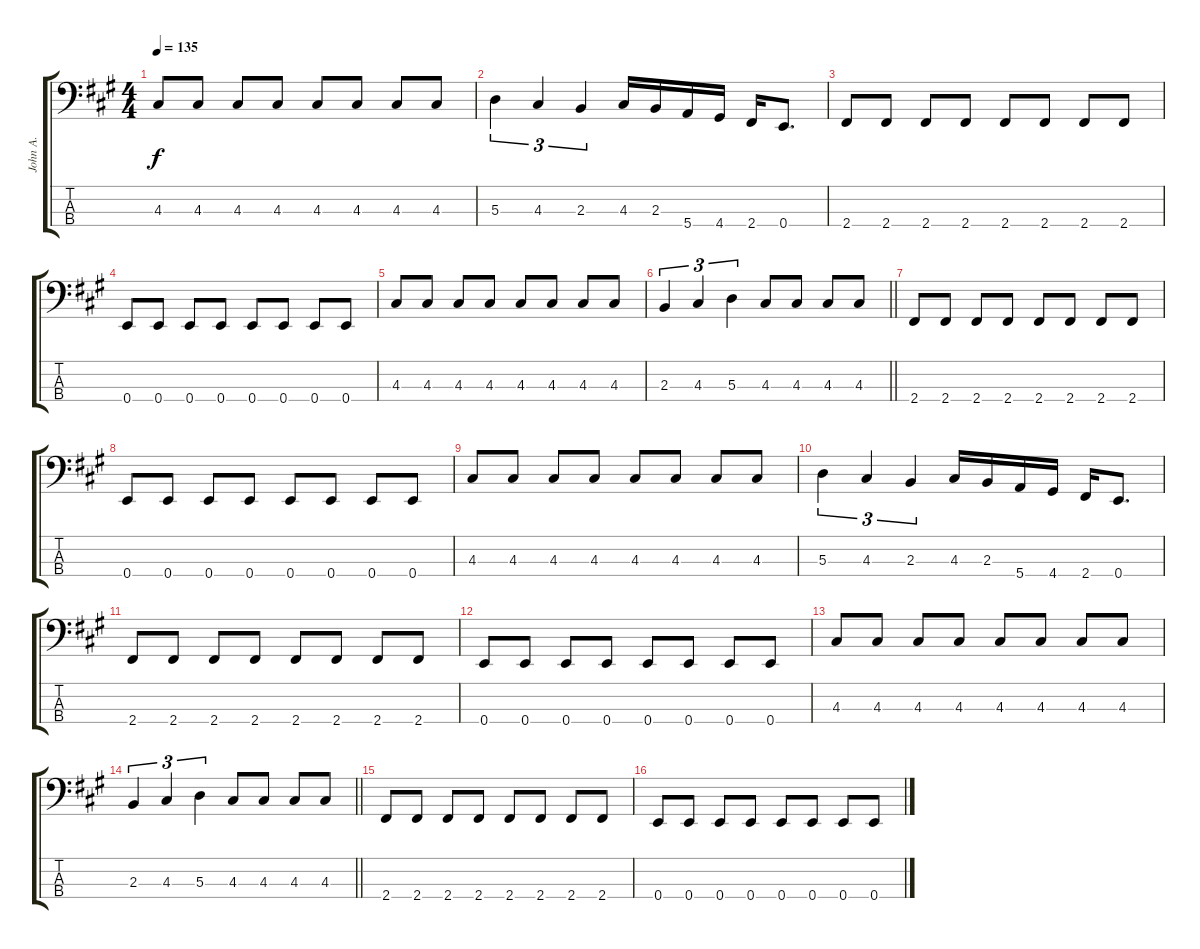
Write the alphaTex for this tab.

\track ("John A." "John A.") {instrument electricbassfinger}
\staff {score tabs}
\tuning (G2 D2 A1 E1) {hide}
\ts (4 4)
\tempo 135
\clef f4
\ks a
4.3.8{dy f} 4.3.8 4.3.8 4.3.8 4.3.8 4.3.8 4.3.8 4.3.8 |
5.3.4{tu (3 2)} 4.3.4{tu (3 2)} 2.3.4{tu (3 2)} 4.3.16 2.3.16 5.4.16 4.4.16 2.4.16 0.4.8{d} |
2.4.8 2.4.8 2.4.8 2.4.8 2.4.8 2.4.8 2.4.8 2.4.8 |
0.4.8 0.4.8 0.4.8 0.4.8 0.4.8 0.4.8 0.4.8 0.4.8 |
4.3.8 4.3.8 4.3.8 4.3.8 4.3.8 4.3.8 4.3.8 4.3.8 |
\barLineRight lightlight
2.3.4{tu (3 2)} 4.3.4{tu (3 2)} 5.3.4{tu (3 2)} 4.3.8 4.3.8 4.3.8 4.3.8 |
2.4.8 2.4.8 2.4.8 2.4.8 2.4.8 2.4.8 2.4.8 2.4.8 |
0.4.8 0.4.8 0.4.8 0.4.8 0.4.8 0.4.8 0.4.8 0.4.8 |
4.3.8 4.3.8 4.3.8 4.3.8 4.3.8 4.3.8 4.3.8 4.3.8 |
5.3.4{tu (3 2)} 4.3.4{tu (3 2)} 2.3.4{tu (3 2)} 4.3.16 2.3.16 5.4.16 4.4.16 2.4.16 0.4.8{d} |
2.4.8 2.4.8 2.4.8 2.4.8 2.4.8 2.4.8 2.4.8 2.4.8 |
0.4.8 0.4.8 0.4.8 0.4.8 0.4.8 0.4.8 0.4.8 0.4.8 |
4.3.8 4.3.8 4.3.8 4.3.8 4.3.8 4.3.8 4.3.8 4.3.8 |
\barLineRight lightlight
2.3.4{tu (3 2)} 4.3.4{tu (3 2)} 5.3.4{tu (3 2)} 4.3.8 4.3.8 4.3.8 4.3.8 |
2.4.8 2.4.8 2.4.8 2.4.8 2.4.8 2.4.8 2.4.8 2.4.8 |
0.4.8 0.4.8 0.4.8 0.4.8 0.4.8 0.4.8 0.4.8 0.4.8
